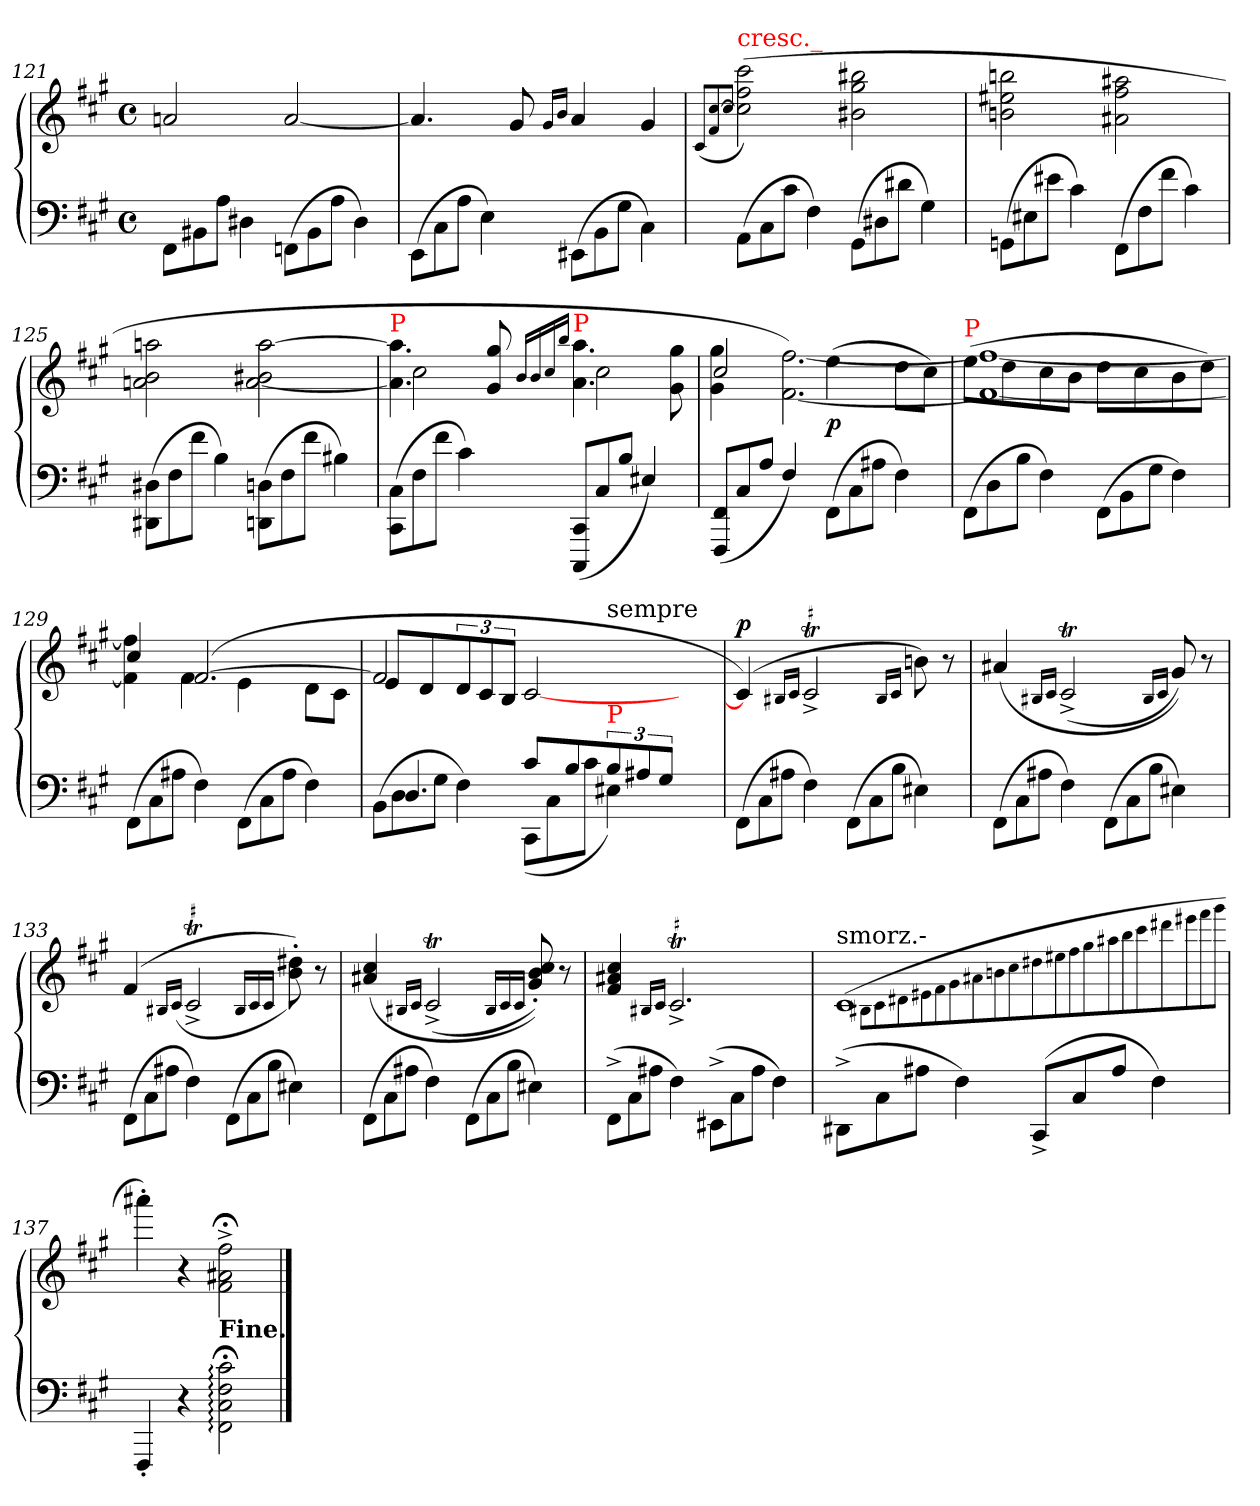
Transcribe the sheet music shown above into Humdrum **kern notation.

**kern	**kern	**dynam
*part1	*part1	*part1
*staff2	*staff1	*staff1/2
*clefF4	*clefG2	*
*k[f#c#g#]	*k[f#c#g#]	*
*M4/4	*M4/4	*
*met(c)	*met(c)	*
*Xtuplet	*	*
=121	=121	=121
12FF#\L	2an	.
12BB#X	.	.
12AJ	.	.
4D#X	.	.
(>12FFn\L	[2a	.
12BB#	.	.
12AJ	.	.
4D#)	.	.
=122	=122	=122
(>12EE\L	4.a]	.
12C#	.	.
12AJ	.	.
4E)	.	.
.	8g#	.
.	16qg#/LL	.
.	16qb/JJ	.
(>12EE#X\L	4a	.
12BB	.	.
12G#J	.	.
4C#\)	4g#	.
=123	=123	=123
.	(8qc#/L	.
.	[8qqcc# 8qqf#	.
.	8qcc#J	.
!	!LO:TX:a:color=red:t=cresc._	!
(>12AAL	(2ccc# 2ff# 2cc#])	.
12C#	.	.
12c#J	.	.
4F#)	.	.
(>12GG#L	2bb#X 2gg# 2b#X	.
12D#X	.	.
12d#J	.	.
4G#)	.	.
=124	=124	=124
(>12GGnL	2bbn 2ee#X 2bn	.
12E#X	.	.
12e#XJ	.	.
4c#)	.	.
(>12FF#L	2aa#X 2ff# 2a#X	.
12F#	.	.
12f#J	.	.
4c#)	.	.
=125	=125	=125
(>12D#X 12DD#XL	2aan 2b 2an	.
12F#	.	.
12f#J	.	.
4B)	.	.
(>12Dn 12DDnL	[2aa 2b#X [2a	.
12F#	.	.
12f#J	.	.
4B#X)	.	.
=126	=126	=126
*	*^	*
!	!LO:TX:a:color=red:t=P	!	!
(12C# 12CC#L	4.aa]\ 4.a]\	2cc#\	.
12F#	.	.	.
12f#J	.	.	.
4c#)	.	.	.
.	8gg# 8g#	.	.
.	.	16qb/LL	.
.	.	16qb/	.
.	.	16qcc#/	.
.	.	16qbb/JJ	.
!	!LO:TX:a:color=red:t=P	!	!
(<12CC# 12CCC#L	4.aa\ 4.a\	2cc#	.
12C#	.	.	.
12BJ	.	.	.
4E#X/)	.	.	.
.	8gg#\ 8g#\	.	.
=127	=127	=127	=127
(12FF# 12FFF#L	2cc#/	4gg# 4g#	.
12C#	.	.	.
12AJ	.	.	.
4F#/)	.	[2.ff# [2.f#)	.
(>12FF#\L	(4ee\	.	p
12C#	.	.	.
12A#XJ	.	.	.
4F#)	8dd\L	.	.
.	8cc#J)	.	.
=128	=128	=128	=128
!	!LO:TX:a:color=red:t=P	!	!
(>12FF#L	(8ee\L	1ff#_ 1f#_	.
12D	.	.	.
.	8dd	.	.
12BJ	.	.	.
4F#)	8cc#	.	.
.	8bJ	.	.
(>12FF#\L	8dd\L	.	.
12BB	.	.	.
.	8cc#	.	.
12G#J	.	.	.
4F#)	8b	.	.
.	8ddJ)	.	.
=129	=129	=129	=129
(>12FF#\L	4cc#/	4ff#] 4f#]	.
12C#	.	.	.
12A#XJ	.	.	.
4F#)	(>[2.f#	4f#	.
(>12FF#\L	.	4e	.
12C#	.	.	.
12A#J	.	.	.
4F#)	.	8dL	.
.	.	8c#J	.
=130	=130	=130	=130
*^	*	*^	*
*	*^	*	*	*	*
12ryy	(>12BBL	2ryy	2f#]	8e/L	2.ryy	.
6.D	12D	.	.	.	.	.
.	.	.	.	8d/	.	.
.	12G#J	.	.	.	.	.
.	4F#)	.	.	12d/	.	.
6ryy	.	.	.	12c#/	.	.
.	.	.	.	12B/J	.	.
2ryy	(12CC#\L	8c#/L	[2c#	2ryy	.	.
.	12C#	.	.	.	.	.
.	.	8B/	.	.	.	.
.	12c#J	.	.	.	.	.
*	*	*tuplet	*	*	*	*
!	!	!	!	!	!LO:TX:a:t=sempre	!
!	!LO:TX:a:color=red:t=P	!	!	!	!	!
.	4E#X)	12B/	.	.	2ryy	.
.	.	12A#X	.	.	.	.
.	.	12G#/J	.	.	.	.
4ryy	4ryy	4ryy	4ryy	4ryy	.	.
*v	*v	*v	*	*	*	*
*	*v	*v	*v	*
=131	=131	=131
*Xtuplet	*	*
*^	*^	*
*	*^	*	*^	*
!	!	!	!	!	!	!LO:DY:a
*v	*v	*v	*	*	*	*
*	*v	*v	*v	*
(12FF#\L	(<4c#])	p
12C#	.	.
12A#XJ	.	.
.	16qB#X/LL	.
.	16qc#/JJ	.
!	!LO:TR:acc=#	!
4F#)	2c#T^<	.
(>12FF#\L	.	.
12C#	.	.
12BJ	.	.
.	16qB#/LL	.
.	16qc#/JJ	.
4E#X)	8bn)	.
.	8r	.
=132	=132	=132
(>12FF#\L	(>4a#X	.
12C#	.	.
12A#XJ	.	.
.	16qB#X/LL	.
.	16qc#/JJ	.
4F#)	(2c#t^	.
(>12FF#\L	.	.
12C#	.	.
12BJ	.	.
.	16qB#/LL	.
.	16qc#/JJ	.
4E#X)	8g#))	.
.	8r	.
=133	=133	=133
(>12FF#\L	(>4f#	.
12C#	.	.
12A#XJ	.	.
.	16qB#X/LL	.
.	(<16qc#/JJ	.
!	!LO:TR:acc=#	!
4F#)	2c#T^	.
(>12FF#\L	.	.
12C#	.	.
12BJ	.	.
.	16qB#/LL	.
.	16qc#/	.
.	16qqc#/JJ	.
4E#X)	8dd#X'> 8b'>))	.
.	8r	.
=134	=134	=134
(>12FF#\L	(>4cc#/ 4a#X/	.
12C#\	.	.
12A#X\J	.	.
.	16qB#X/LL	.
.	16qc#/JJ	.
4F#)	(2c#t^	.
(>12FF#\L	.	.
12C#	.	.
12BJ	.	.
.	16qB#/LL	.
.	16qc#/	.
.	16qqc#/JJ	.
4E#X)	8cc#'> 8b'> 8g#'>))	.
.	8r	.
=135	=135	=135
(>12FF#^\L	4cc# 4a#X 4f#	.
12C#	.	.
12A#XJ	.	.
.	16qB#X/LL	.
.	16qc#/JJ	.
!	!LO:TR:acc=#	!
4F#)	2.c#T^	.
(>12EE#X^\L	.	.
12C#	.	.
12A#J	.	.
4F#)	.	.
=136	=136	=136
!	!LO:TX:a:t=smorz.-	!
(>12DD#X^>\L	(>1c#	.
12C#	.	.
12A#XJ	.	.
4F#)	.	.
(<12CC#^</L	.	.
12C#/	.	.
12A#/J	.	.
4F#)	.	.
.	8qB#XTTT\L	.
.	8qc#\	.
.	8qd#X\	.
.	8qe#X\	.
.	8qf#\	.
.	8qg#\	.
.	8qa#X\	.
.	8qbn\	.
.	8qcc#\	.
.	8qdd#X\	.
.	8qee#X\	.
.	8qff#\	.
.	8qgg#\	.
.	8qaa#X\	.
.	8qbb\	.
.	8qccc#\	.
.	8qddd#X\	.
.	8qeee#X\	.
.	8qfff#\	.
.	8qggg#\J	.
=137	=137	=137
4FFF#'<	4aaa#X')	.
4r	4r	.
!LO:TX:a:B:t=Fine.	!	!
2c#;<: 2F#;<: 2C#;<: 2FF#;<:	2ff#;<^< 2a#X;<^< 2f#;<^<	.
==	==	==
*-	*-	*-
